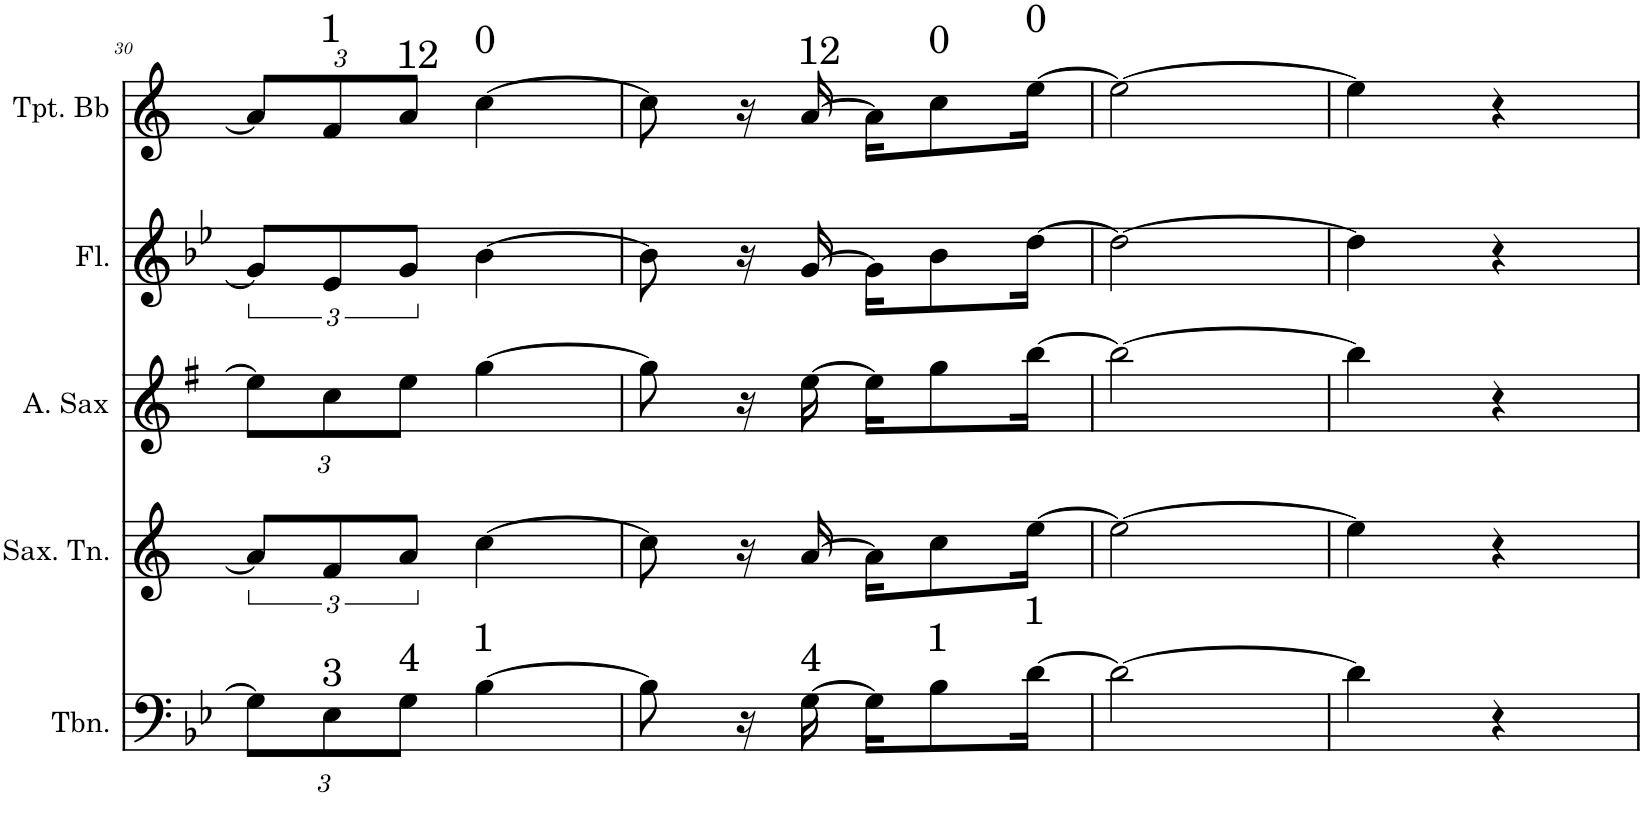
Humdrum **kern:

**kern	**kern	**kern	**kern	**kern
*part5	*part4	*part3	*part2	*part1
*staff5	*staff4	*staff3	*staff2	*staff1
*I"Trombone	*I"Saxofone Tenor	*I"Saxofone Alto	*I"Flauta Transversal	*I"Trompete Bb
*I'Tbn.	*I'Sax. Tn.	*	*I'Fl.	*I'Tpt. Bb
!!LO:PB:g=z
*clefF4	*clefG2	*clefG2	*clefG2	*clefG2
*	*Trd8c14	*Trd5c9	*	*Trd1c2
*k[b-e-]	*k[]	*k[f#]	*k[b-e-]	*k[]
*M2/4	*M2/4	*M2/4	*M2/4	*M2/4
*Xbrackettup	*	*Xbrackettup	*	*Xbrackettup
=30	=30	=30	=30	=30
12G\L]	12a/L]	12ee\L]	12g/L]	12a/L]
!	!	!	!	!LO:TX:a:t=1
!LO:TX:a:t=3	!	!	!	!
12E-\	12f/	12cc\	12e-/	12f/
!	!	!	!	!LO:TX:a:t=12
!LO:TX:a:t=4	!	!	!	!
12G\J	12a/J	12ee\J	12g/J	12a/J
!	!	!	!	!LO:TX:a:t=0
!LO:TX:a:t=1	!	!	!	!
[4B-\	[4cc\	[4gg\	[4b-\	[4cc\
=31	=31	=31	=31	=31
8B-\]	8cc\]	8gg\]	8b-\]	8cc\]
16r	16r	16r	16r	16r
!	!	!	!	!LO:TX:a:t=12
!LO:TX:a:t=4	!	!	!	!
[16G\	[16a/	[16ee\	[16g/	[16a/
16G\KL]	16a\KL]	16ee\KL]	16g\KL]	16a\KL]
!	!	!	!	!LO:TX:a:t=0
!LO:TX:a:t=1	!	!	!	!
8B-\	8cc\	8gg\	8b-\	8cc\
!	!	!	!	!LO:TX:a:t=0
!LO:TX:a:t=1	!	!	!	!
[16d\Jk	[16ee\Jk	[16bb\Jk	[16dd\Jk	[16ee\Jk
=32	=32	=32	=32	=32
2d\_	2ee\_	2bb\_	2dd\_	2ee\_
=33	=33	=33	=33	=33
4d\]	4ee\]	4bb\]	4dd\]	4ee\]
4r	4r	4r	4r	4r
=	=	=	=	=
*-	*-	*-	*-	*-
